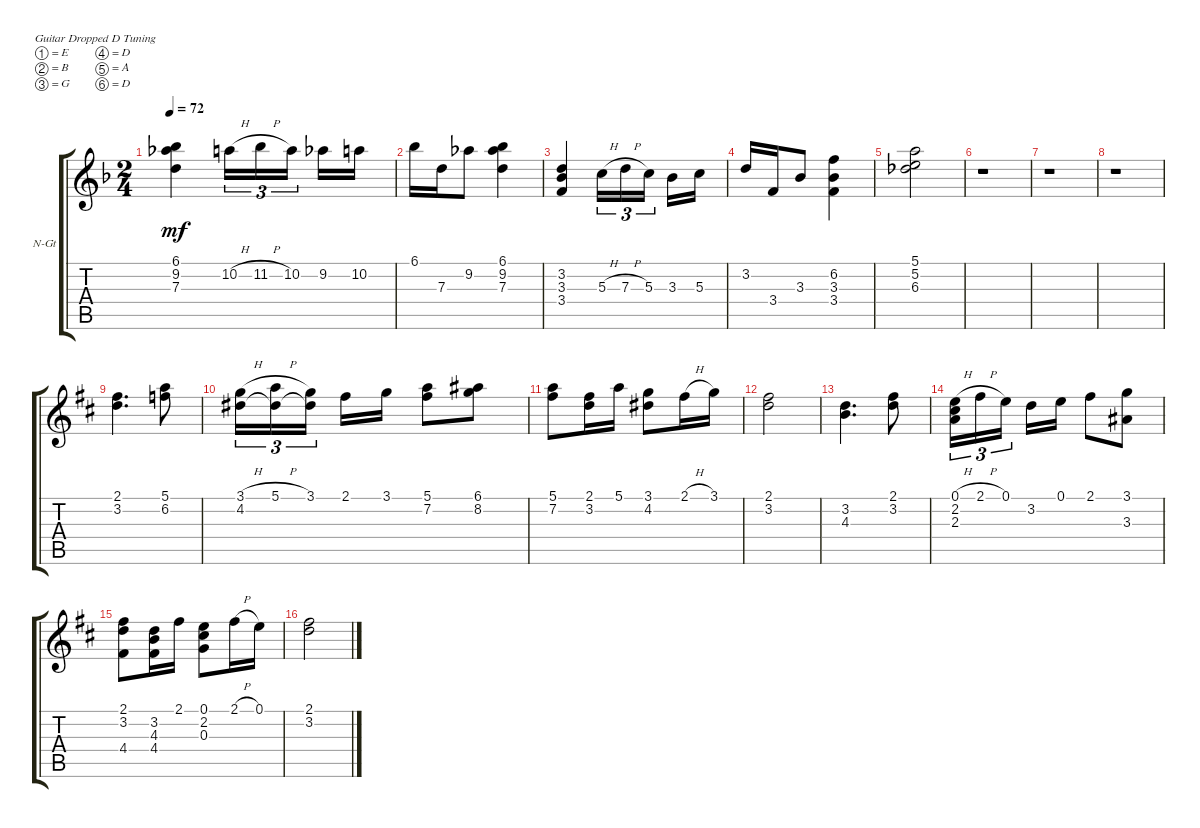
\bracketExtendMode groupsimilarinstruments
\firstSystemTrackNameOrientation horizontal
\otherSystemsTrackNameOrientation horizontal
\track ("Untitled" "N-Gt") {instrument acousticgrandpiano}
\staff {score tabs}
\tuning (E4 B3 G3 D3 A2 D2)
\displaytranspose 12
\ts (2 4)
\tempo 72
\clef g2
\ks dminor
(6.1 9.2 7.3).4{dy mf} 10.2{h}.16{tu (3 2)} 11.2{h}.16{tu (3 2)} 10.2.16{tu (3 2)} 9.2.16 10.2.16 |
6.1.16 7.3.16 9.2.8 (6.1 9.2 7.3).4 |
(3.2 3.3 3.4).4 5.3{h}.16{tu (3 2)} 7.3{h}.16{tu (3 2)} 5.3.16{tu (3 2)} 3.3.16 5.3.16 |
3.2.16 3.4.16 3.3.8 (6.2 3.3 3.4).4 |
(5.1 5.2 6.3).2 |
r.1 |
r.1 |
r.1 |
\ks d
(2.1 3.2).4{d} (5.1 6.2).8 |
(3.1{h} 4.2).16{tu (3 2)} (5.1{h} 4.2{t}).16{tu (3 2)} (3.1 4.2{t}).16{tu (3 2)} 2.1.16 3.1.16 (5.1 7.2).8 (6.1 8.2).8 |
(5.1 7.2).8 (2.1 3.2).16 5.1.16 (3.1 4.2).8 2.1{h}.16 3.1.16 |
(2.1 3.2).2 |
(3.2 4.3).4{d} (2.1 3.2).8 |
(0.1{h} 2.2 2.3).16{tu (3 2)} 2.1{h}.16{tu (3 2)} 0.1.16{tu (3 2)} 3.2.16 0.1.16 2.1.8 (3.1 3.3).8 |
(2.1 3.2 4.4).8 (3.2 4.3 4.4).16 2.1.16 (0.1 2.2 0.3).8 2.1{h}.16 0.1.16 |
(2.1 3.2).2
